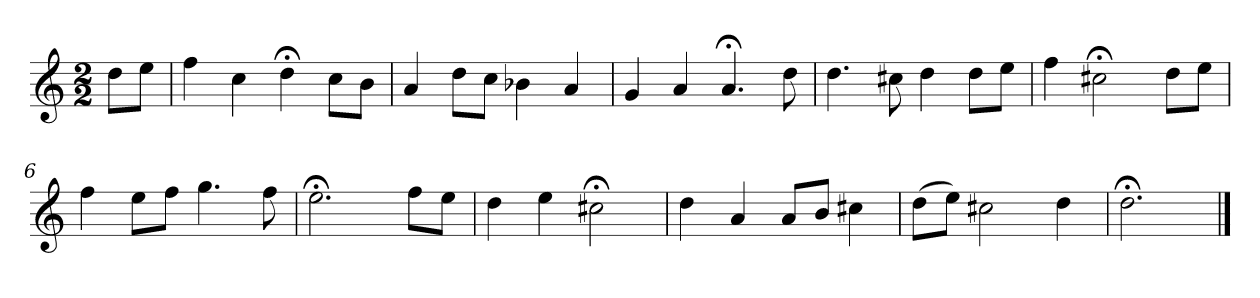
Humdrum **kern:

**kern
*part1
*staff1
*k[]
*D:dor
*M2/2
*MM120
=
8ddL
8eeJ
=1
4ff
4cc
4dd;<
8ccL
8bJ
=2
4a
8ddL
8ccJ
4b-X
4a
=3
4g
4a
4.a;<
8dd
=4
4.dd
8cc#X
4dd
8ddL
8eeJ
=5
4ff
2cc#X;<
8ddL
8eeJ
=6
4ff
8eeL
8ffJ
4.gg
8ff
=7
2.ee;<
8ffL
8eeJ
=8
4dd
4ee
2cc#X;<
=9
4dd
4a
8aL
8bJ
4cc#X
=10
(8ddL
8eeJ)
2cc#X
4dd
=11
2.dd;<
==
*-
